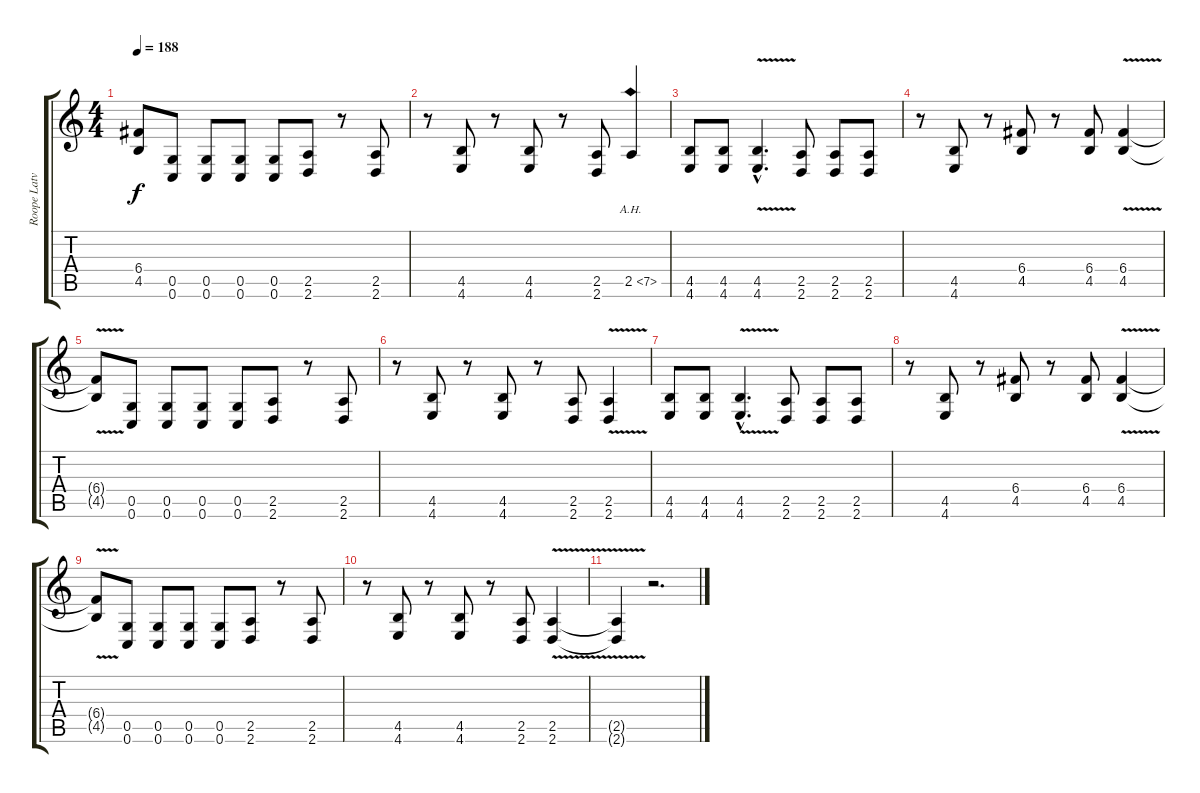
\track ("Roope Latvala" "Roope Latv") {instrument distortionguitar}
\staff {score tabs}
\tuning (D4 A3 F3 C3 G2 C2) {hide}
\ts (4 4)
\tempo 188
\clef g2
\ks c
(6.4{t} 4.5{t}).8{dy f} (0.5 0.6).8 (0.5 0.6).8 (0.5 0.6).8 (0.5 0.6).8 (2.5 2.6).8 r.8 (2.5 2.6).8 |
r.8 (4.5 4.6).8 r.8 (4.5 4.6).8 r.8 (2.5 2.6).8 2.5{ah 5}.4 |
(4.5 4.6).8 (4.5 4.6).8 (4.5{hac} 4.6{v hac}).4{d} (2.5 2.6).8 (2.5 2.6).8 (2.5 2.6).8 |
r.8 (4.5 4.6).8 r.8 (6.4 4.5).8 r.8 (6.4 4.5).8 (6.4 4.5{v}).4 |
(6.4{t} 4.5{t}).8 (0.5 0.6).8 (0.5 0.6).8 (0.5 0.6).8 (0.5 0.6).8 (2.5 2.6).8 r.8 (2.5 2.6).8 |
r.8 (4.5 4.6).8 r.8 (4.5 4.6).8 r.8 (2.5 2.6).8 (2.5 2.6{v}).4 |
(4.5 4.6).8 (4.5 4.6).8 (4.5{hac} 4.6{v hac}).4{d} (2.5 2.6).8 (2.5 2.6).8 (2.5 2.6).8 |
r.8 (4.5 4.6).8 r.8 (6.4 4.5).8 r.8 (6.4 4.5).8 (6.4 4.5{v}).4 |
(6.4{t} 4.5{t}).8 (0.5 0.6).8 (0.5 0.6).8 (0.5 0.6).8 (0.5 0.6).8 (2.5 2.6).8 r.8 (2.5 2.6).8 |
r.8 (4.5 4.6).8 r.8 (4.5 4.6).8 r.8 (2.5 2.6).8 (2.5 2.6{v}).4 |
(2.5{t} 2.6{t}).4 r.2{d}
